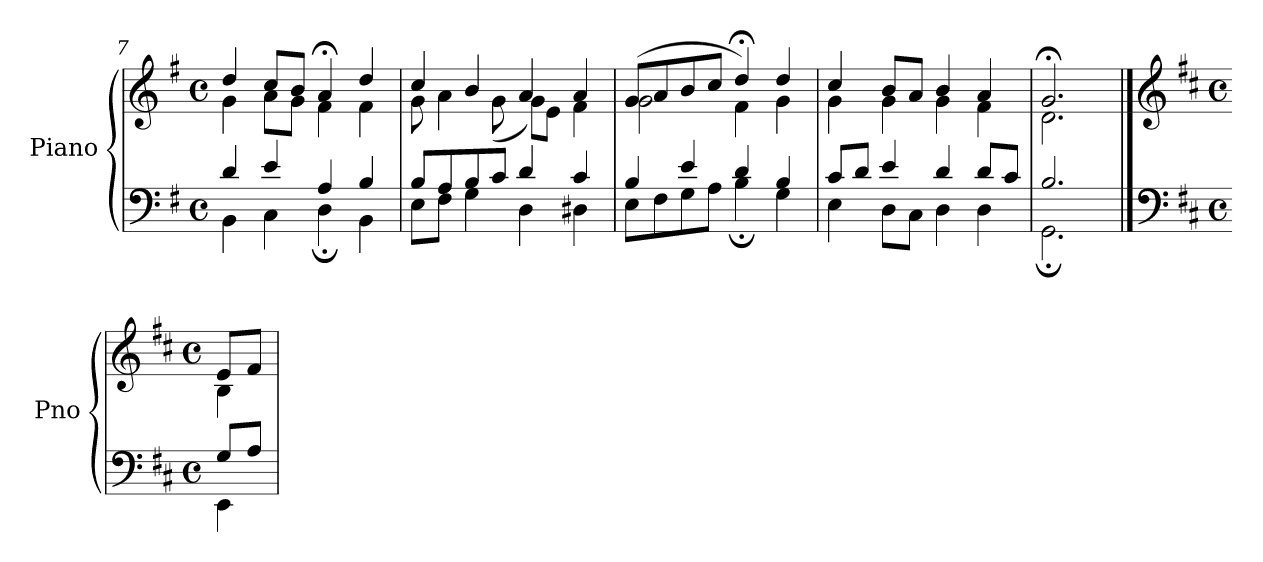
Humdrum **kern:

**kern	**kern
*part1	*part1
*staff2	*staff1
*I"Piano	*
*I'Pno	*
*clefF4	*clefG2
*k[f#]	*k[f#]
*M4/4	*M4/4
*met(c)	*met(c)
=7	=7
*^	*^
4d/	4BB\	4dd/	4g\
4e/	4C\	8cc/L	8a\L
.	.	8b/J	8g\J
4A/	4D;\	4a;</	4f#\
4B/	4BB\	4dd/	4f#\
=8	=8	=8	=8
8B/L	8E\L	4cc/	8g\
8A/	8F#\J	.	4a\
8B/	4G\	4b/	.
8c/J	.	.	(<8g\
4d/	4D\	4a/	8g\L)
.	.	.	8e\J
4c/	4D#X\	4a/	4f#\
=9	=9	=9	=9
4B/	8E\L	(>8g/L	2g\
.	8F#\	8a/	.
4e/	8G\	8b/	.
.	8A\J	8cc/J	.
4d/	4B;\	4dd;</)	4f#\
4B/	4G\	4dd/	4g\
=10	=10	=10	=10
8c/L	4E\	4cc/	4g\
8d/J	.	.	.
4e/	8D\L	8b/L	4g\
.	8C\J	8a/J	.
4d/	4D\	4b/	4g\
8d/L	4D\	4a/	4f#\
8c/J	.	.	.
=11	=11	=11	=11
2.B/	2.GG;\	2.g;</	2.d\
==1	==1	==1	==1
*clefF4	*	*clefG2	*
*k[f#c#]	*	*k[f#c#]	*
*M4/4	*	*M4/4	*
*met(c)	*	*met(c)	*
8G/L	4EE\	8e/L	4B\
8A/J	.	8f#/J	.
*v	*v	*	*
*	*v	*v
=	=
*-	*-
